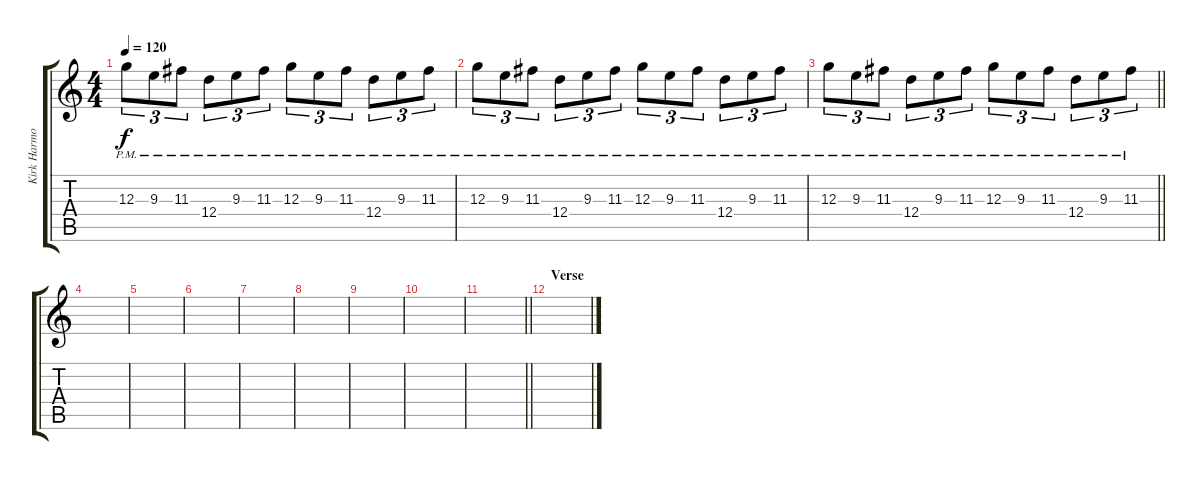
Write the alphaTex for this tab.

\track ("Kirk Harmony" "Kirk Harmo") {instrument distortionguitar}
\staff {score tabs}
\tuning (E4 B3 G3 D3 A2 E2) {hide}
\ts (4 4)
\tempo 120
\clef g2
\ks c
12.3{pm}.8{tu (3 2) dy f} 9.3{pm}.8{tu (3 2)} 11.3{pm}.8{tu (3 2)} 12.4{pm}.8{tu (3 2)} 9.3{pm}.8{tu (3 2)} 11.3{pm}.8{tu (3 2)} 12.3{pm}.8{tu (3 2)} 9.3{pm}.8{tu (3 2)} 11.3{pm}.8{tu (3 2)} 12.4{pm}.8{tu (3 2)} 9.3{pm}.8{tu (3 2)} 11.3{pm}.8{tu (3 2)} |
12.3{pm}.8{tu (3 2)} 9.3{pm}.8{tu (3 2)} 11.3{pm}.8{tu (3 2)} 12.4{pm}.8{tu (3 2)} 9.3{pm}.8{tu (3 2)} 11.3{pm}.8{tu (3 2)} 12.3{pm}.8{tu (3 2)} 9.3{pm}.8{tu (3 2)} 11.3{pm}.8{tu (3 2)} 12.4{pm}.8{tu (3 2)} 9.3{pm}.8{tu (3 2)} 11.3{pm}.8{tu (3 2)} |
\barLineRight lightlight
12.3{pm}.8{tu (3 2)} 9.3{pm}.8{tu (3 2)} 11.3{pm}.8{tu (3 2)} 12.4{pm}.8{tu (3 2)} 9.3{pm}.8{tu (3 2)} 11.3{pm}.8{tu (3 2)} 12.3{pm}.8{tu (3 2)} 9.3{pm}.8{tu (3 2)} 11.3{pm}.8{tu (3 2)} 12.4{pm}.8{tu (3 2)} 9.3{pm}.8{tu (3 2)} 11.3{pm}.8{tu (3 2)} |
\section ("" "")
|
|
|
|
|
|
|
\barLineRight lightlight
|
\section ("" "Verse")
